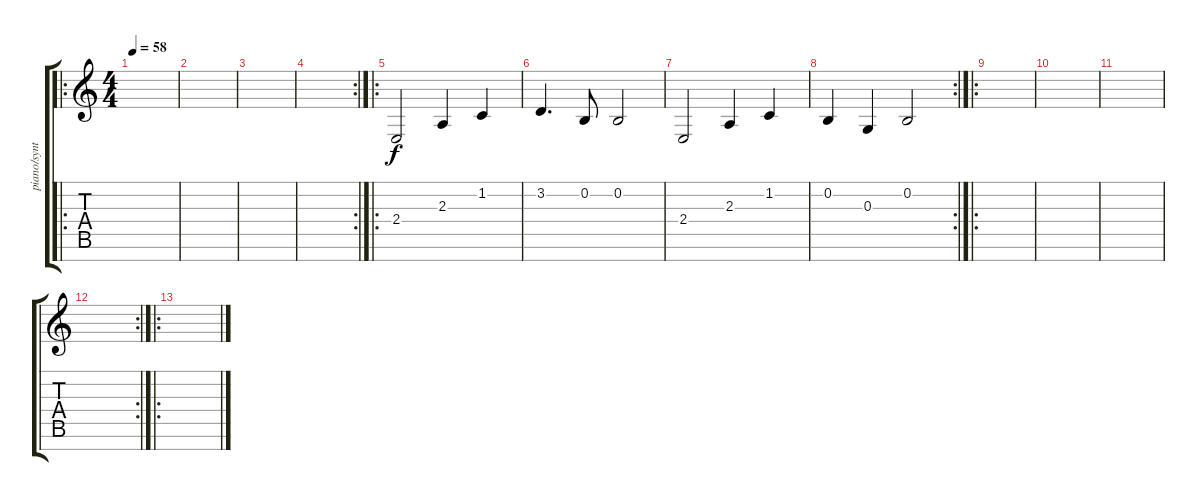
\track ("piano/synth" "piano/synt") {instrument acousticgrandpiano}
\staff {score tabs}
\tuning (E4 B3 G3 D3 A2 E2 B1) {hide}
\ro
\ts (4 4)
\tempo 58
\clef g2
\ks c
|
|
|
\rc 2
|
\ro
2.4.2{instrument stringensemble1} 2.3.4 1.2.4 |
3.2.4{d} 0.2.8 0.2.2 |
2.4.2 2.3.4 1.2.4 |
\rc 2
0.2.4 0.3.4 0.2.2 |
\ro
|
|
|
\rc 2
|
\ro
